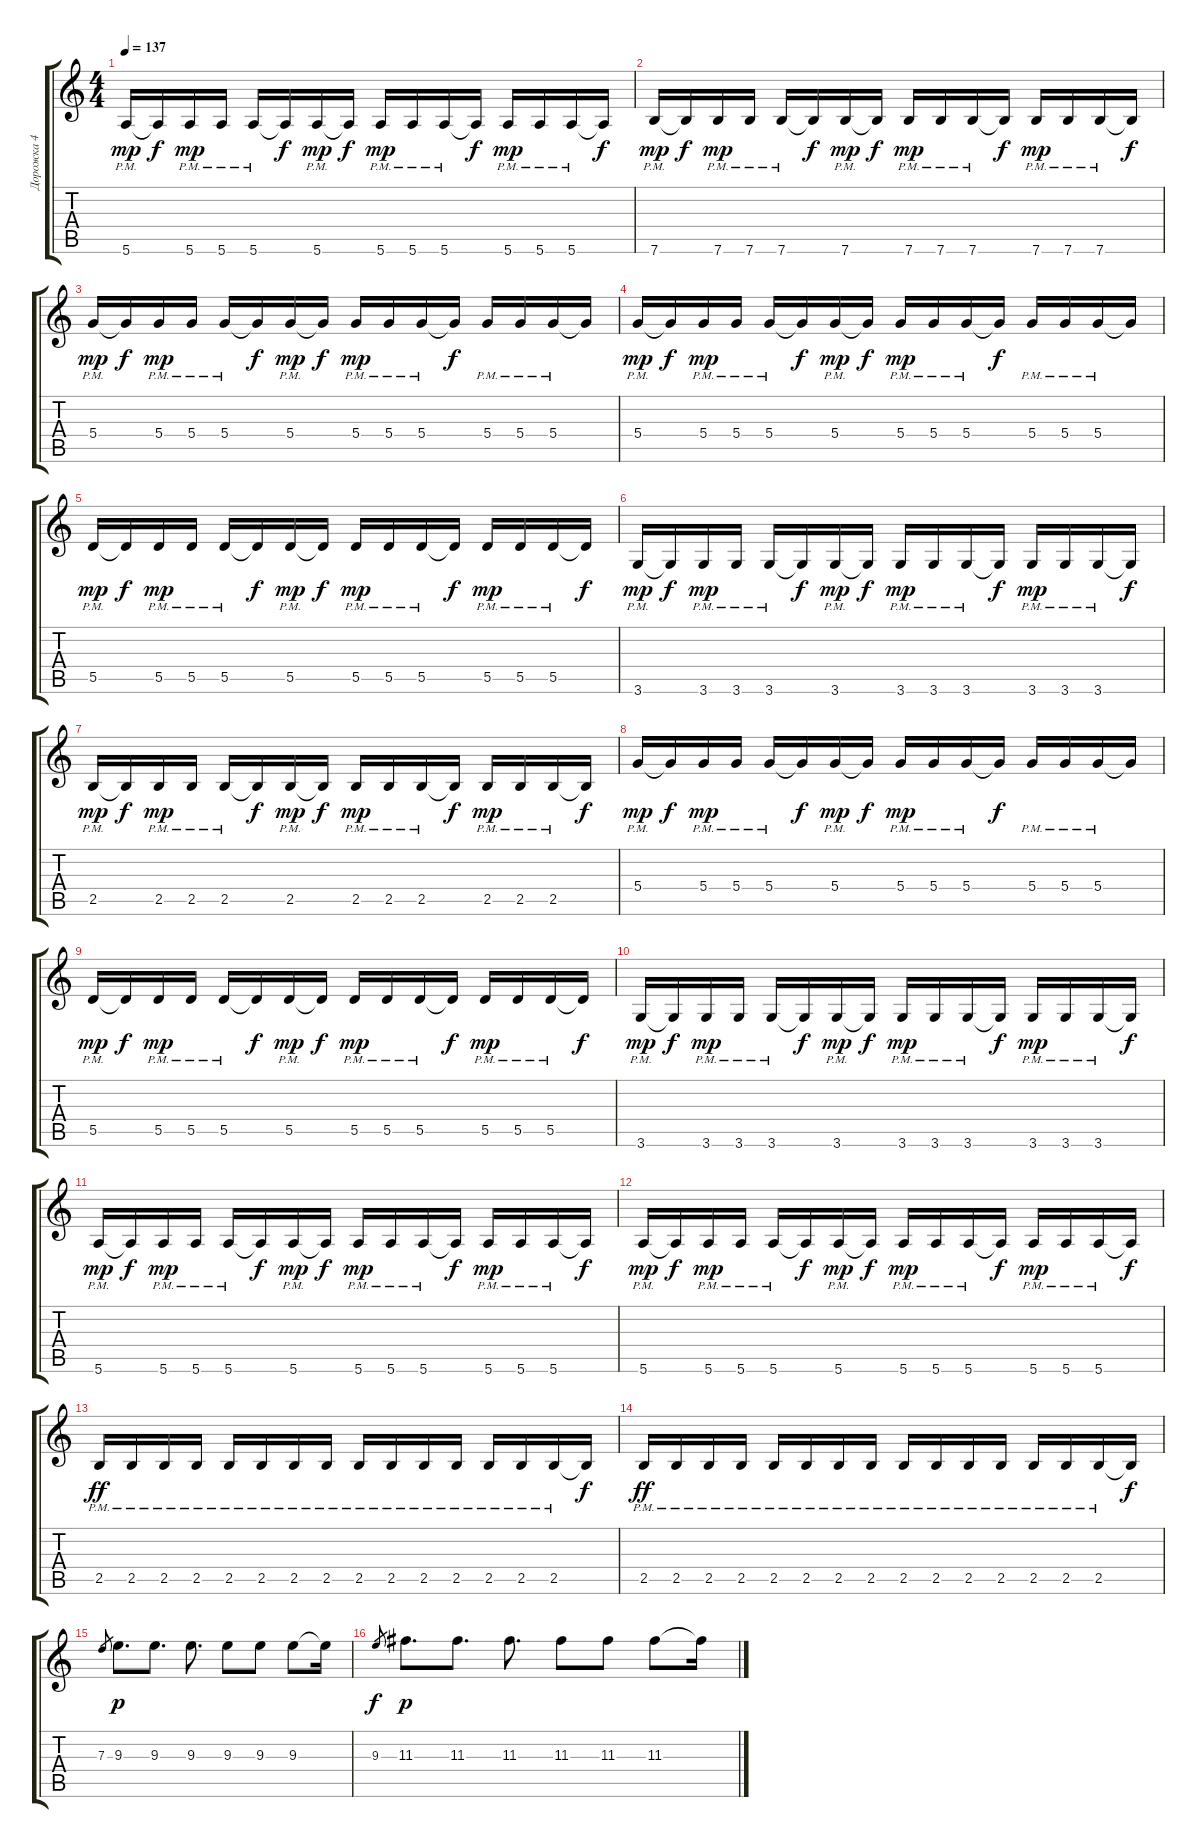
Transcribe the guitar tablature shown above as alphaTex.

\track ("Дорожка 4" "Дорожка 4") {instrument distortionguitar}
\staff {score tabs}
\tuning (E4 B3 G3 D3 A2 E2) {hide}
\ts (4 4)
\tempo 137
\clef g2
\ks c
5.6{pm}.16{dy mp} 5.6{t}.16{dy f} 5.6{pm}.16{dy mp} 5.6{pm}.16 5.6{pm}.16 5.6{t}.16{dy f} 5.6{pm}.16{dy mp} 5.6{t}.16{dy f} 5.6{pm}.16{dy mp} 5.6{pm}.16 5.6{pm}.16 5.6{t}.16{dy f} 5.6{pm}.16{dy mp} 5.6{pm}.16 5.6{pm}.16 5.6{t}.16{dy f} |
7.6{pm}.16{dy mp} 7.6{t}.16{dy f} 7.6{pm}.16{dy mp} 7.6{pm}.16 7.6{pm}.16 7.6{t}.16{dy f} 7.6{pm}.16{dy mp} 7.6{t}.16{dy f} 7.6{pm}.16{dy mp} 7.6{pm}.16 7.6{pm}.16 7.6{t}.16{dy f} 7.6{pm}.16{dy mp} 7.6{pm}.16 7.6{pm}.16 7.6{t}.16{dy f} |
5.4{pm}.16{dy mp} 5.4{t}.16{dy f} 5.4{pm}.16{dy mp} 5.4{pm}.16 5.4{pm}.16 5.4{t}.16{dy f} 5.4{pm}.16{dy mp} 5.4{t}.16{dy f} 5.4{pm}.16{dy mp} 5.4{pm}.16 5.4{pm}.16 5.4{t}.16{dy f} 5.4{pm}.16 5.4{pm}.16 5.4{pm}.16 5.4{t}.16 |
5.4{pm}.16{dy mp} 5.4{t}.16{dy f} 5.4{pm}.16{dy mp} 5.4{pm}.16 5.4{pm}.16 5.4{t}.16{dy f} 5.4{pm}.16{dy mp} 5.4{t}.16{dy f} 5.4{pm}.16{dy mp} 5.4{pm}.16 5.4{pm}.16 5.4{t}.16{dy f} 5.4{pm}.16 5.4{pm}.16 5.4{pm}.16 5.4{t}.16 |
5.5{pm}.16{dy mp} 5.5{t}.16{dy f} 5.5{pm}.16{dy mp} 5.5{pm}.16 5.5{pm}.16 5.5{t}.16{dy f} 5.5{pm}.16{dy mp} 5.5{t}.16{dy f} 5.5{pm}.16{dy mp} 5.5{pm}.16 5.5{pm}.16 5.5{t}.16{dy f} 5.5{pm}.16{dy mp} 5.5{pm}.16 5.5{pm}.16 5.5{t}.16{dy f} |
3.6{pm}.16{dy mp} 3.6{t}.16{dy f} 3.6{pm}.16{dy mp} 3.6{pm}.16 3.6{pm}.16 3.6{t}.16{dy f} 3.6{pm}.16{dy mp} 3.6{t}.16{dy f} 3.6{pm}.16{dy mp} 3.6{pm}.16 3.6{pm}.16 3.6{t}.16{dy f} 3.6{pm}.16{dy mp} 3.6{pm}.16 3.6{pm}.16 3.6{t}.16{dy f} |
2.5{pm}.16{dy mp} 2.5{t}.16{dy f} 2.5{pm}.16{dy mp} 2.5{pm}.16 2.5{pm}.16 2.5{t}.16{dy f} 2.5{pm}.16{dy mp} 2.5{t}.16{dy f} 2.5{pm}.16{dy mp} 2.5{pm}.16 2.5{pm}.16 2.5{t}.16{dy f} 2.5{pm}.16{dy mp} 2.5{pm}.16 2.5{pm}.16 2.5{t}.16{dy f} |
5.4{pm}.16{dy mp} 5.4{t}.16{dy f} 5.4{pm}.16{dy mp} 5.4{pm}.16 5.4{pm}.16 5.4{t}.16{dy f} 5.4{pm}.16{dy mp} 5.4{t}.16{dy f} 5.4{pm}.16{dy mp} 5.4{pm}.16 5.4{pm}.16 5.4{t}.16{dy f} 5.4{pm}.16 5.4{pm}.16 5.4{pm}.16 5.4{t}.16 |
5.5{pm}.16{dy mp} 5.5{t}.16{dy f} 5.5{pm}.16{dy mp} 5.5{pm}.16 5.5{pm}.16 5.5{t}.16{dy f} 5.5{pm}.16{dy mp} 5.5{t}.16{dy f} 5.5{pm}.16{dy mp} 5.5{pm}.16 5.5{pm}.16 5.5{t}.16{dy f} 5.5{pm}.16{dy mp} 5.5{pm}.16 5.5{pm}.16 5.5{t}.16{dy f} |
3.6{pm}.16{dy mp} 3.6{t}.16{dy f} 3.6{pm}.16{dy mp} 3.6{pm}.16 3.6{pm}.16 3.6{t}.16{dy f} 3.6{pm}.16{dy mp} 3.6{t}.16{dy f} 3.6{pm}.16{dy mp} 3.6{pm}.16 3.6{pm}.16 3.6{t}.16{dy f} 3.6{pm}.16{dy mp} 3.6{pm}.16 3.6{pm}.16 3.6{t}.16{dy f} |
5.6{pm}.16{dy mp} 5.6{t}.16{dy f} 5.6{pm}.16{dy mp} 5.6{pm}.16 5.6{pm}.16 5.6{t}.16{dy f} 5.6{pm}.16{dy mp} 5.6{t}.16{dy f} 5.6{pm}.16{dy mp} 5.6{pm}.16 5.6{pm}.16 5.6{t}.16{dy f} 5.6{pm}.16{dy mp} 5.6{pm}.16 5.6{pm}.16 5.6{t}.16{dy f} |
5.6{pm}.16{dy mp} 5.6{t}.16{dy f} 5.6{pm}.16{dy mp} 5.6{pm}.16 5.6{pm}.16 5.6{t}.16{dy f} 5.6{pm}.16{dy mp} 5.6{t}.16{dy f} 5.6{pm}.16{dy mp} 5.6{pm}.16 5.6{pm}.16 5.6{t}.16{dy f} 5.6{pm}.16{dy mp} 5.6{pm}.16 5.6{pm}.16 5.6{t}.16{dy f} |
2.5{pm}.16{dy ff} 2.5{pm}.16 2.5{pm}.16 2.5{pm}.16 2.5{pm}.16 2.5{pm}.16 2.5{pm}.16 2.5{pm}.16 2.5{pm}.16 2.5{pm}.16 2.5{pm}.16 2.5{pm}.16 2.5{pm}.16 2.5{pm}.16 2.5{pm}.16 2.5{t}.16{dy f} |
2.5{pm}.16{dy ff} 2.5{pm}.16 2.5{pm}.16 2.5{pm}.16 2.5{pm}.16 2.5{pm}.16 2.5{pm}.16 2.5{pm}.16 2.5{pm}.16 2.5{pm}.16 2.5{pm}.16 2.5{pm}.16 2.5{pm}.16 2.5{pm}.16 2.5{pm}.16 2.5{t}.16{dy f} |
7.3.8{gr} 9.3.8{d dy p} 9.3.8{d} 9.3.8{d} 9.3.8 9.3.8 9.3.8 9.3{t}.16 |
9.3.8{gr dy f} 11.3.8{d dy p} 11.3.8{d} 11.3.8{d} 11.3.8 11.3.8 11.3.8 11.3{t}.16
